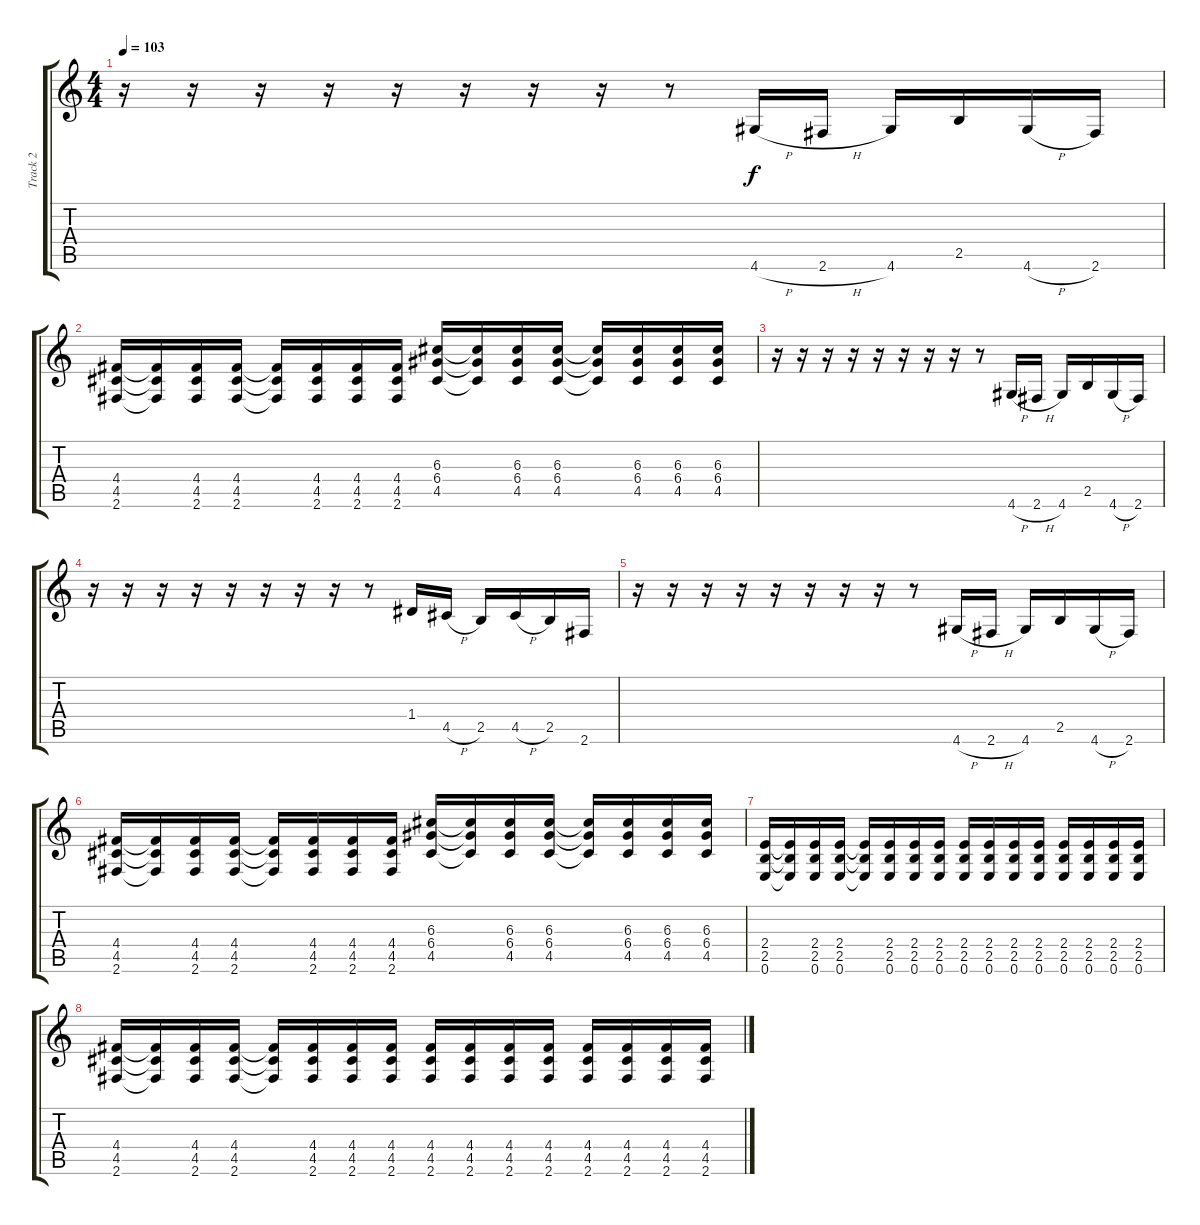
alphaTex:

\track ("Track 2" "Track 2") {instrument distortionguitar}
\staff {score tabs}
\tuning (E4 B3 G3 D3 A2 E2) {hide}
\ts (4 4)
\tempo 103
\clef g2
\ks c
r.16{dy f} r.16 r.16 r.16 r.16 r.16 r.16 r.16 r.8 4.6{h}.16 2.6{h}.16 4.6.16 2.5.16 4.6{h}.16 2.6.16 |
(4.4 4.5 2.6).16 (4.4{t} 4.5{t} 2.6{t}).16 (4.4 4.5 2.6).16 (4.4 4.5 2.6).16 (4.4{t} 4.5{t} 2.6{t}).16 (4.4 4.5 2.6).16 (4.4 4.5 2.6).16 (4.4 4.5 2.6).16 (6.3 6.4 4.5).16 (6.3{t} 6.4{t} 4.5{t}).16 (6.3 6.4 4.5).16 (6.3 6.4 4.5).16 (6.3{t} 6.4{t} 4.5{t}).16 (6.3 6.4 4.5).16 (6.3 6.4 4.5).16 (6.3 6.4 4.5).16 |
r.16 r.16 r.16 r.16 r.16 r.16 r.16 r.16 r.8 4.6{h}.16 2.6{h}.16 4.6.16 2.5.16 4.6{h}.16 2.6.16 |
r.16 r.16 r.16 r.16 r.16 r.16 r.16 r.16 r.8 1.4.16 4.5{h}.16 2.5.16 4.5{h}.16 2.5.16 2.6.16 |
r.16 r.16 r.16 r.16 r.16 r.16 r.16 r.16 r.8 4.6{h}.16 2.6{h}.16 4.6.16 2.5.16 4.6{h}.16 2.6.16 |
(4.4 4.5 2.6).16 (4.4{t} 4.5{t} 2.6{t}).16 (4.4 4.5 2.6).16 (4.4 4.5 2.6).16 (4.4{t} 4.5{t} 2.6{t}).16 (4.4 4.5 2.6).16 (4.4 4.5 2.6).16 (4.4 4.5 2.6).16 (6.3 6.4 4.5).16 (6.3{t} 6.4{t} 4.5{t}).16 (6.3 6.4 4.5).16 (6.3 6.4 4.5).16 (6.3{t} 6.4{t} 4.5{t}).16 (6.3 6.4 4.5).16 (6.3 6.4 4.5).16 (6.3 6.4 4.5).16 |
(2.4 2.5 0.6).16 (2.4{t} 2.5{t} 0.6{t}).16 (2.4 2.5 0.6).16 (2.4 2.5 0.6).16 (2.4{t} 2.5{t} 0.6{t}).16 (2.4 2.5 0.6).16 (2.4 2.5 0.6).16 (2.4 2.5 0.6).16 (2.4 2.5 0.6).16 (2.4 2.5 0.6).16 (2.4 2.5 0.6).16 (2.4 2.5 0.6).16 (2.4 2.5 0.6).16 (2.4 2.5 0.6).16 (2.4 2.5 0.6).16 (2.4 2.5 0.6).16 |
(4.4 4.5 2.6).16 (4.4{t} 4.5{t} 2.6{t}).16 (4.4 4.5 2.6).16 (4.4 4.5 2.6).16 (4.4{t} 4.5{t} 2.6{t}).16 (4.4 4.5 2.6).16 (4.4 4.5 2.6).16 (4.4 4.5 2.6).16 (4.4 4.5 2.6).16 (4.4 4.5 2.6).16 (4.4 4.5 2.6).16 (4.4 4.5 2.6).16 (4.4 4.5 2.6).16 (4.4 4.5 2.6).16 (4.4 4.5 2.6).16 (4.4 4.5 2.6).16
